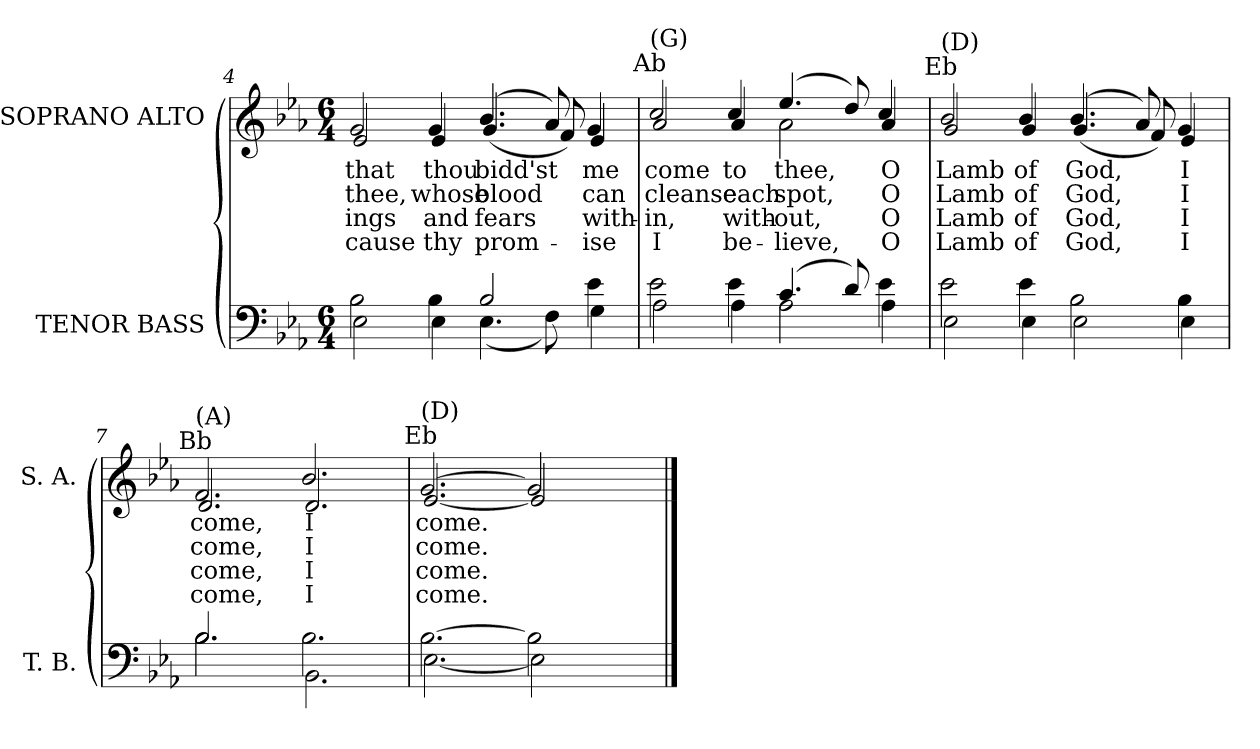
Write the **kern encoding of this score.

**kern	**kern	**text	**text	**text	**text
*part2	*part1	*part1	*part1	*part1	*part1
*staff2	*staff1	*staff1	*staff1	*staff1	*staff1
*I"TENOR BASS	*I"SOPRANO ALTO	*	*	*	*
*I'T. B.	*I'S. A.	*	*	*	*
*clefF4	*clefG2	*	*	*	*
*k[b-e-a-]	*k[b-e-a-]	*	*	*	*
*E-:	*E-:	*	*	*	*
*M6/4	*M6/4	*	*	*	*
=4	=4	=4	=4	=4	=4
*^	*	*	*	*	*
!	!	!	!LO:LY:b:color=#000000	!LO:LY:b:color=#000000	!LO:LY:b:color=#000000	!LO:LY:b:color=#000000
*	*	*^	*	*	*	*
2B-i\	2E-i\	2gi/	2e-i/	that	thee,	-ings	-cause
!	!	!	!	!LO:LY:b:color=#000000	!LO:LY:b:color=#000000	!LO:LY:b:color=#000000	!LO:LY:b:color=#000000
4B-i\	4E-i\	4gi/	4e-i/	thou	whose	and	thy
!	!	!	!	!LO:LY:b:color=#000000	!LO:LY:b:color=#000000	!LO:LY:b:color=#000000	!LO:LY:b:color=#000000
2B-i/	(4.E-i\	(4.b-i/	(4.gi/	bidd'st	blood	fears	prom-
.	8Fi\)	8a-i/)	8fi/)	.	.	.	.
!	!	!	!	!LO:LY:b:color=#000000	!LO:LY:b:color=#000000	!LO:LY:b:color=#000000	!LO:LY:b:color=#000000
4e-i\	4Gi\	4gi/	4e-i/	me	can	with-	-ise
!!LO:LB:g=z	!!
=5	=5	=5	=5	=5	=5	=5	=5
!	!	!LO:TX:a:cj:t=Ab	!	!	!	!	!
!	!	!LO:TX:t=(G)	!	!	!	!	!
!	!	!	!	!LO:LY:b:color=#000000	!LO:LY:b:color=#000000	!LO:LY:b:color=#000000	!LO:LY:b:color=#000000
2e-i\	2A-i\	2cci/	2a-i/	come	cleanse	-in,	I
!	!	!	!	!LO:LY:b:color=#000000	!LO:LY:b:color=#000000	!LO:LY:b:color=#000000	!LO:LY:b:color=#000000
4e-i\	4A-i\	4cci/	4a-i/	to	each	with-	be-
!	!	!	!	!LO:LY:b:color=#000000	!LO:LY:b:color=#000000	!LO:LY:b:color=#000000	!LO:LY:b:color=#000000
(4.ci/	2A-i\	(4.ee-i/	2a-i\	thee,	spot,	-out,	-lieve,
8di/)	.	8ddi/)	.	.	.	.	.
!	!	!	!	!LO:LY:b:color=#000000	!LO:LY:b:color=#000000	!LO:LY:b:color=#000000	!LO:LY:b:color=#000000
4e-i\	4A-i\	4cci/	4a-i/	O	O	O	O
=6	=6	=6	=6	=6	=6	=6	=6
!	!	!LO:TX:a:cj:t=Eb	!	!	!	!	!
!	!	!LO:TX:t=(D)	!	!	!	!	!
!	!	!	!	!LO:LY:b:color=#000000	!LO:LY:b:color=#000000	!LO:LY:b:color=#000000	!LO:LY:b:color=#000000
2e-i\	2E-i\	2b-i/	2gi/	Lamb	Lamb	Lamb	Lamb
!	!	!	!	!LO:LY:b:color=#000000	!LO:LY:b:color=#000000	!LO:LY:b:color=#000000	!LO:LY:b:color=#000000
4e-i\	4E-i\	4b-i/	4gi/	of	of	of	of
!	!	!	!	!LO:LY:b:color=#000000	!LO:LY:b:color=#000000	!LO:LY:b:color=#000000	!LO:LY:b:color=#000000
2B-i\	2E-i\	(4.b-i/	(4.gi/	God,	God,	God,	God,
.	.	8a-i/)	8fi/)	.	.	.	.
!	!	!	!	!LO:LY:b:color=#000000	!LO:LY:b:color=#000000	!LO:LY:b:color=#000000	!LO:LY:b:color=#000000
4B-i\	4E-i\	4gi/	4e-i/	I	I	I	I
=7	=7	=7	=7	=7	=7	=7	=7
!	!	!LO:TX:a:cj:t=Bb	!	!	!	!	!
!	!	!LO:TX:t=(A)	!	!	!	!	!
!	!	!	!	!LO:LY:b:color=#000000	!LO:LY:b:color=#000000	!LO:LY:b:color=#000000	!LO:LY:b:color=#000000
2.B-i/	2.B-i\	2.fi/	2.di/	come,	come,	come,	come,
!	!	!	!	!LO:LY:b:color=#000000	!LO:LY:b:color=#000000	!LO:LY:b:color=#000000	!LO:LY:b:color=#000000
2.B-i\	2.BB-i\	2.b-i/	2.di/	I	I	I	I
=8	=8	=8	=8	=8	=8	=8	=8
!	!	!LO:TX:a:cj:t=Eb	!	!	!	!	!
!	!	!LO:TX:t=(D)	!	!	!	!	!
!	!	!	!	!LO:LY:b:color=#000000	!LO:LY:b:color=#000000	!LO:LY:b:color=#000000	!LO:LY:b:color=#000000
[2.B-i\	[2.E-i\	[2.gi/	[2.e-i/	come.	come.	come.	come.
2B-i\]	2E-i\]	2gi/]	2e-i/]	.	.	.	.
4ryy	4ryy	4ryy	4ryy	.	.	.	.
*v	*v	*	*	*	*	*	*
*	*v	*v	*	*	*	*
==	==	==	==	==	==
*-	*-	*-	*-	*-	*-
